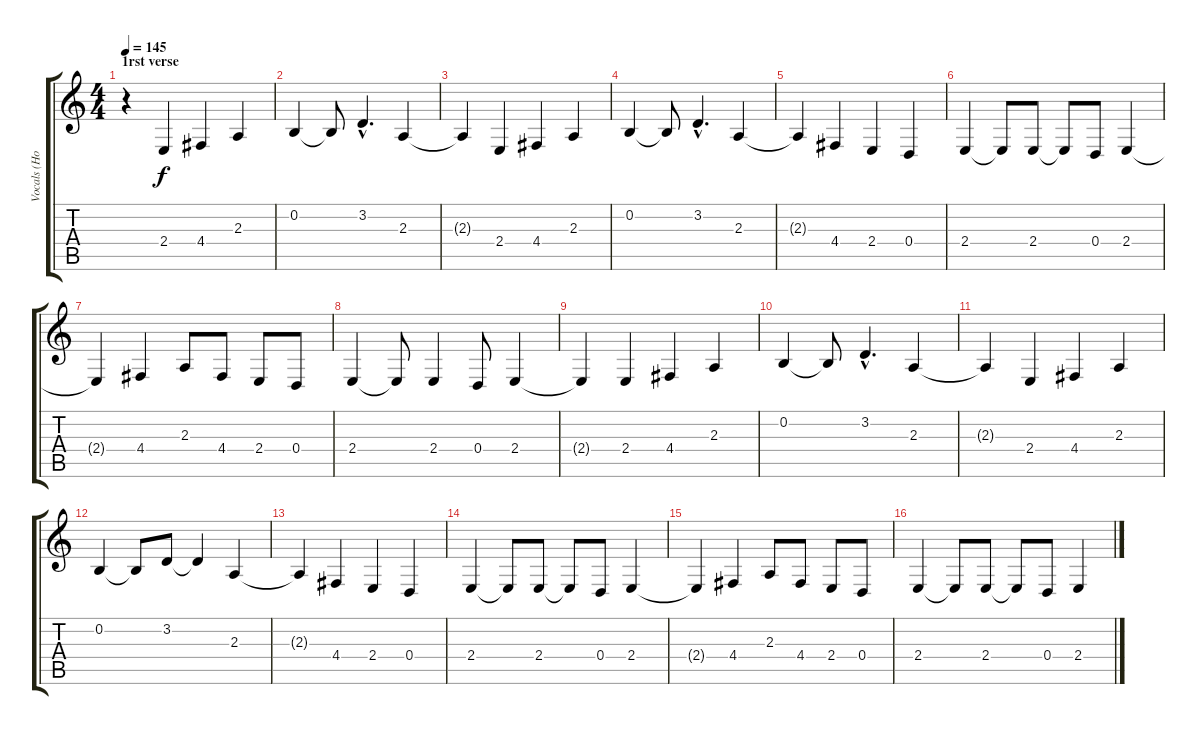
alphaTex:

\track ("Vocals (Hogson)" "Vocals (Ho") {instrument lead6voice}
\staff {score tabs}
\tuning (E4 B3 G3 D3 A2 E2) {hide}
\ts (4 4)
\section ("" "1rst verse")
\tempo 145
\clef g2
\ks c
r.4{dy f instrument lead6voice} 2.4.4 4.4.4 2.3.4 |
0.2.4 0.2{t}.8 3.2{hac}.4{d} 2.3.4 |
2.3{t}.4 2.4.4 4.4.4 2.3.4 |
0.2.4 0.2{t}.8 3.2{hac}.4{d} 2.3.4 |
2.3{t}.4 4.4.4 2.4.4 0.4.4 |
2.4.4 2.4{t}.8 2.4.8 2.4{t}.8 0.4.8 2.4.4 |
2.4{t}.4 4.4.4 2.3.8 4.4.8 2.4.8 0.4.8 |
2.4.4 2.4{t}.8 2.4.4 0.4.8 2.4.4 |
2.4{t}.4 2.4.4 4.4.4 2.3.4 |
0.2.4 0.2{t}.8 3.2{hac}.4{d} 2.3.4 |
2.3{t}.4 2.4.4 4.4.4 2.3.4 |
0.2.4 0.2{t}.8 3.2.8 3.2{t}.4 2.3.4 |
2.3{t}.4 4.4.4 2.4.4 0.4.4 |
2.4.4 2.4{t}.8 2.4.8 2.4{t}.8 0.4.8 2.4.4 |
2.4{t}.4 4.4.4 2.3.8 4.4.8 2.4.8 0.4.8 |
2.4.4 2.4{t}.8 2.4.8 2.4{t}.8 0.4.8 2.4.4
